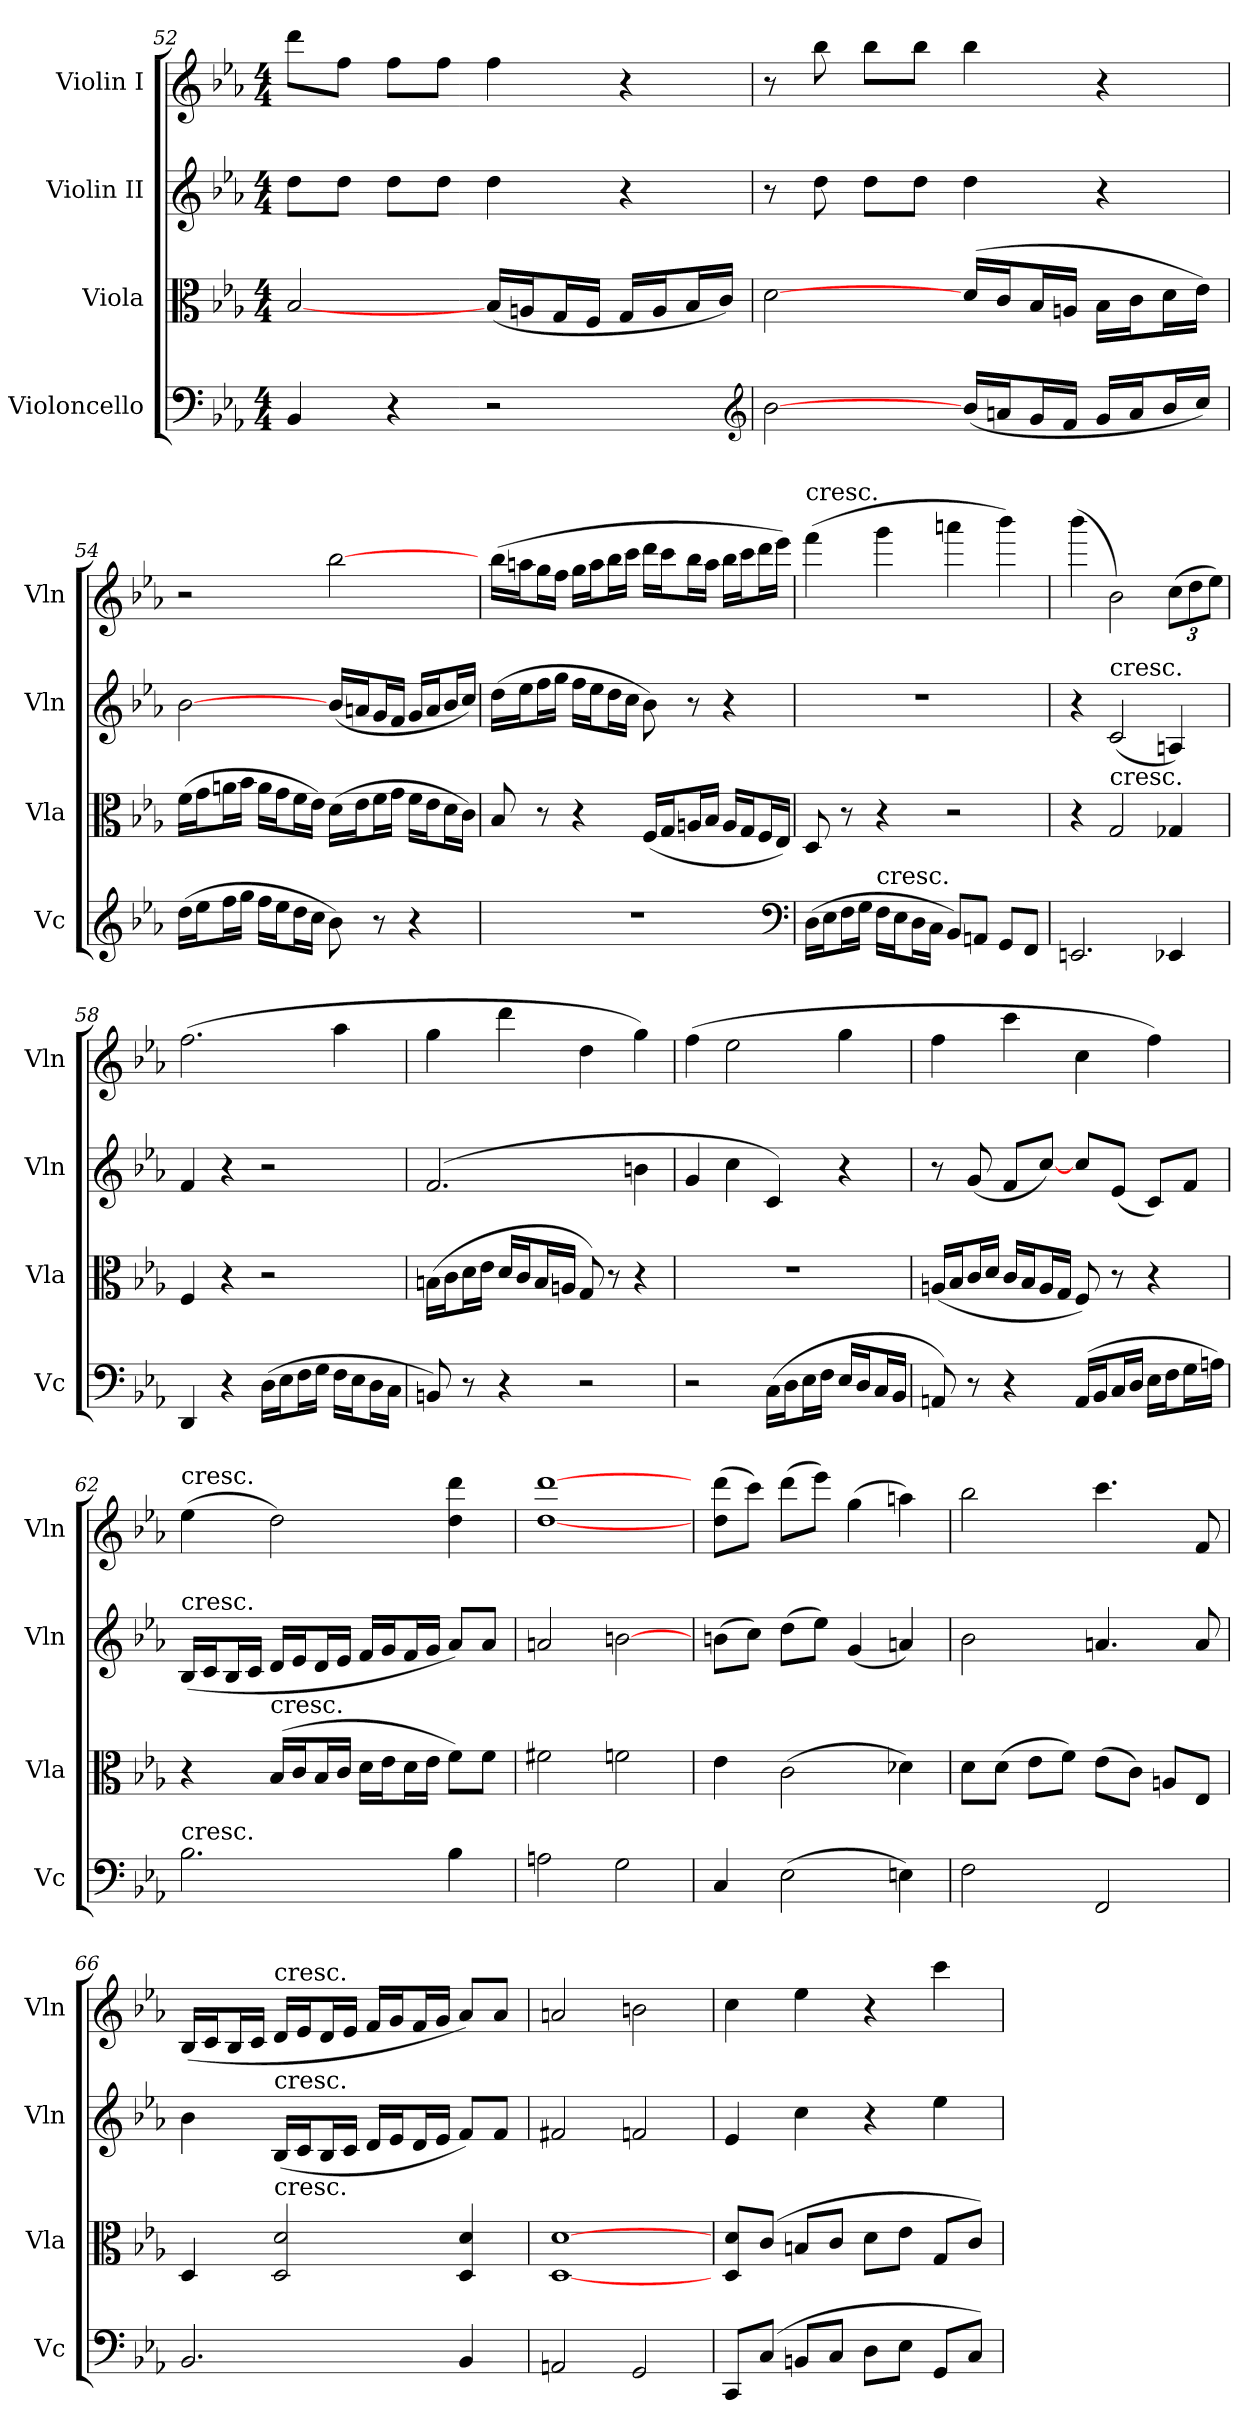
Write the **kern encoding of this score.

**kern	**kern	**kern	**kern
*part4	*part3	*part2	*part1
*staff4	*staff3	*staff2	*staff1
*I"Violoncello	*I"Viola	*I"Violin II	*I"Violin I
*I'Vc	*I'Vla	*I'Vln	*I'Vln
*clefF4	*clefC3	*clefG2	*clefG2
*k[b-e-a-]	*k[b-e-a-]	*k[b-e-a-]	*k[b-e-a-]
*E-:	*E-:	*E-:	*E-:
*M4/4	*M4/4	*M4/4	*M4/4
=52	=52	=52	=52
4BB-	[2B-	8dd\L	8ddd\L
.	.	8dd\J	8ff\J
4r	.	8dd\L	8ff\L
.	.	8dd\J	8ff\J
2r	(16B-/LL	4dd	4ff
.	16An/J	.	.
.	16G/L	.	.
.	16F/JJ	.	.
.	16G/LL	4r	4r
.	16A/J	.	.
.	16B-/L	.	.
.	16c/JJ)	.	.
*clefG2	*	*	*
=53	=53	=53	=53
[2b-	[2d	8r	8r
.	.	8dd	8bb-
.	.	8dd\L	8bb-\L
.	.	8dd\J	8bb-\J
(16b-/LL	(16d/LL	4dd	4bb-
16an/J	16c/J	.	.
16g/L	16B-/L	.	.
16f/JJ	16An/JJ	.	.
16g/LL	16B-\LL	4r	4r
16a/J	16c\J	.	.
16b-/L	16d\L	.	.
16cc/JJ)	16e-\JJ)	.	.
=54	=54	=54	=54
(16dd\LL	(16f\LL	[2b-	2r
16ee-\J	16g\J	.	.
16ff\L	16an\L	.	.
16gg\JJ	16b-\JJ	.	.
16ff\LL	16a\LL	.	.
16ee-\J	16g\J	.	.
16dd\L	16f\L	.	.
16cc\JJ	16e-\JJ)	.	.
8b-)	(16d\LL	(16b-/LL	[2bb-
.	16e-\J	16an/J	.
8r	16f\L	16g/L	.
.	16g\JJ	16f/JJ	.
4r	16f\LL	16g/LL	.
.	16e-\J	16a/J	.
.	16d\L	16b-/L	.
.	16c\JJ)	16cc/JJ)	.
=55	=55	=55	=55
1r	8B-	(16dd\LL	(16bb-\LL
.	.	16ee-\J	16aan\J
.	8r	16ff\L	16gg\L
.	.	16gg\JJ	16ff\JJ
.	4r	16ff\LL	16gg\LL
.	.	16ee-\J	16aa\J
.	.	16dd\L	16bb-\L
.	.	16cc\JJ	16ccc\JJ
.	(16F/LL	8b-)	16ddd\LL
.	16G/J	.	16ccc\J
.	16An/L	8r	16bb-\L
.	16B-/JJ	.	16aa\JJ
.	16A/LL	4r	16bb-\LL
.	16G/J	.	16ccc\J
.	16F/L	.	16ddd\L
.	16E-/JJ)	.	16eee-\JJ)
*clefF4	*	*	*
=56	=56	=56	=56
!	!	!	!LO:TX:a:t=cresc.
(16D\LL	8D	1r	(4fff
16E-\J	.	.	.
16F\L	8r	.	.
16G\JJ	.	.	.
!LO:TX:a:t=cresc.	!	!	!
16F\LL	4r	.	4ggg
16E-\J	.	.	.
16D\L	.	.	.
16C\JJ	.	.	.
8BB-/L)	2r	.	4aaan
8AAn/J	.	.	.
8GG/L	.	.	4bbb-)
8FF/J	.	.	.
=57	=57	=57	=57
2.EEn	4r	4r	(4bbb-
!	!	!LO:TX:a:t=cresc.	!
!	!LO:TX:a:t=cresc.	!	!
.	2G	(2c	2b-)
4EE-X	4G-X	4An)	(12cc\L
.	.	.	12dd\
.	.	.	12ee-\J)
=58	=58	=58	=58
4DD	4F	4f	(2.ff
4r	4r	4r	.
(16D\LL	2r	2r	.
16E-\J	.	.	.
16F\L	.	.	.
16G\JJ	.	.	.
16F\LL	.	.	4aa-
16E-\J	.	.	.
16D\L	.	.	.
16C\JJ	.	.	.
=59	=59	=59	=59
8BBn)	(16Bn\LL	(2.f	4gg
.	16c\J	.	.
8r	16d\L	.	.
.	16e-\JJ	.	.
4r	16d/LL	.	4ddd
.	16c/J	.	.
.	16B/L	.	.
.	16An/JJ	.	.
2r	8G)	.	4dd
.	8r	.	.
.	4r	4bn	4gg)
=60	=60	=60	=60
2r	1r	4g	(4ff
.	.	4cc	2ee-
(16C\LL	.	4c)	.
16D\J	.	.	.
16E-\L	.	.	.
16F\JJ	.	.	.
16E-/LL	.	4r	4gg
16D/J	.	.	.
16C/L	.	.	.
16BB-/JJ	.	.	.
=61	=61	=61	=61
8AAn)	(16An/LL	8r	4ff
.	16B-/J	.	.
8r	16c/L	(8g	.
.	16d/JJ	.	.
4r	16c/LL	8f/L	4ccc
.	16B-/J	.	.
.	16A/L	[8cc/J)	.
.	16G/JJ	.	.
(16AA/LL	8F)	8cc/L	4cc
16BB-/J	.	.	.
16C/L	8r	(8e-/J	.
16D/JJ	.	.	.
16E-\LL	4r	8c/L)	4ff)
16F\J	.	.	.
16G\L	.	8f/J	.
16An\JJ)	.	.	.
=62	=62	=62	=62
!	!	!	!LO:TX:a:t=cresc.
!	!	!LO:TX:a:t=cresc.	!
!LO:TX:a:t=cresc.	!	!	!
2.B-	4r	(16B-/LL	(4ee-
.	.	16c/J	.
.	.	16B-/L	.
.	.	16c/JJ	.
!	!LO:TX:a:t=cresc.	!	!
.	(16B-/LL	16d/LL	2dd)
.	16c/J	16e-/J	.
.	16B-/L	16d/L	.
.	16c/JJ	16e-/JJ	.
.	16d\LL	16f/LL	.
.	16e-\J	16g/J	.
.	16d\L	16f/L	.
.	16e-\JJ	16g/JJ	.
4B-	8f\L)	8a-/L)	4dd 4ddd
.	8f\J	8a-/J	.
=63	=63	=63	=63
2An	2f#X	2an	[1dd [1ddd
2G	2fn	[2bn	.
=64	=64	=64	=64
4C	4e-	(8bn\L	(8dd\ 8ddd\L
.	.	8cc\J)	8ccc\J)
(2E-	(2c	(8dd\L	(8ddd\L
.	.	8ee-\J)	8eee-\J)
.	.	(4g	(4gg
4En)	4d-X)	4an)	4aan)
=65	=65	=65	=65
2F	8d\L	2b-	2bb-
.	(8d\J	.	.
.	8e-\L	.	.
.	8f\J)	.	.
2FF	(8e-\L	4.an	4.ccc
.	8c\J)	.	.
.	8An/L	.	.
.	8E-/J	8a	8f
=66	=66	=66	=66
2.BB-	4D	4b-	(16B-/LL
.	.	.	16c/J
.	.	.	16B-/L
.	.	.	16c/JJ
!	!	!	!LO:TX:a:t=cresc.
!	!	!LO:TX:a:t=cresc.	!
!	!LO:TX:a:t=cresc.	!	!
.	2D 2d	(16B-/LL	16d/LL
.	.	16c/J	16e-/J
.	.	16B-/L	16d/L
.	.	16c/JJ	16e-/JJ
.	.	16d/LL	16f/LL
.	.	16e-/J	16g/J
.	.	16d/L	16f/L
.	.	16e-/JJ	16g/JJ
4BB-	4D 4d	8f/L)	8a-/L)
.	.	8f/J	8a-/J
=67	=67	=67	=67
2AAn	[1D [1d	2f#X	2an
2GG	.	2fn	2bn
=68	=68	=68	=68
8CC/L	8D/ 8d/L	4e-	4cc
(8C/J	(8c/J	.	.
8BBn/L	8Bn/L	4cc	4ee-
8C/J	8c/J	.	.
8D\L	8d\L	4r	4r
8E-\J	8e-\J	.	.
8GG/L	8G/L	4ee-	4ccc
8C/J)	8c/J)	.	.
=	=	=	=
*-	*-	*-	*-
